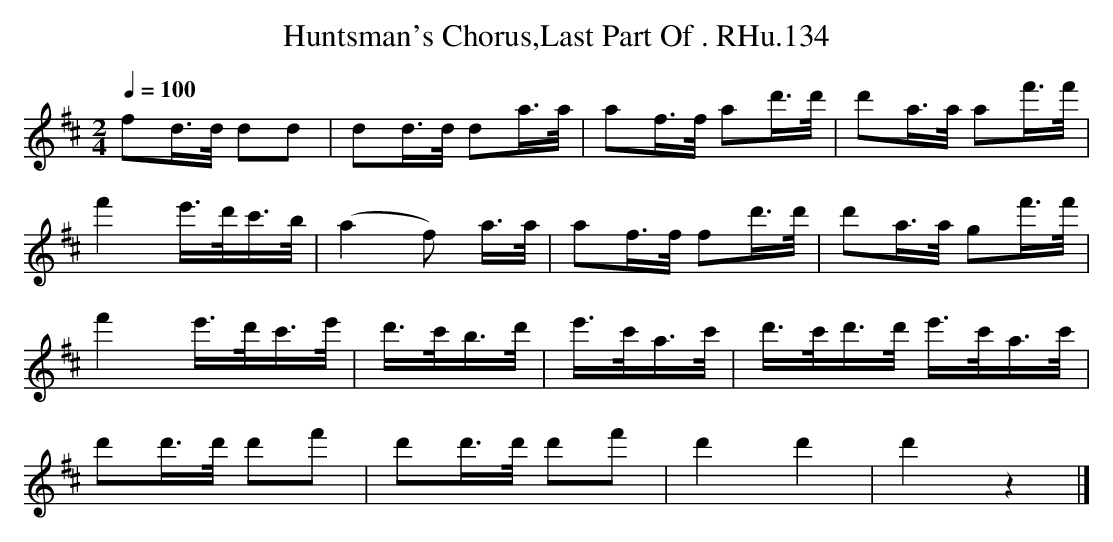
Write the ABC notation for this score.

X:1
T:Huntsman's Chorus,Last Part Of . RHu.134
M:2/4
L:1/16
Q:1/4=100
K:D
f2d>d d2d2|d2d>d d2a>a|a2f>f a2d'>d'|d'2a>a a2f'>f'|
f'4e'>d'c'>b|(a4f2) a>a|a2f>f f2d'>d'|d'2a>a g2f'>f'|
f'4e'>d'c'>e'|d'>c'b>d'|e'>c'a>c'|d'>c'd'>d' e'>c'a>c'|
d'2d'>d' d'2f'2|d'2d'>d' d'2f'2|d'4d'4|d'4z4|]
